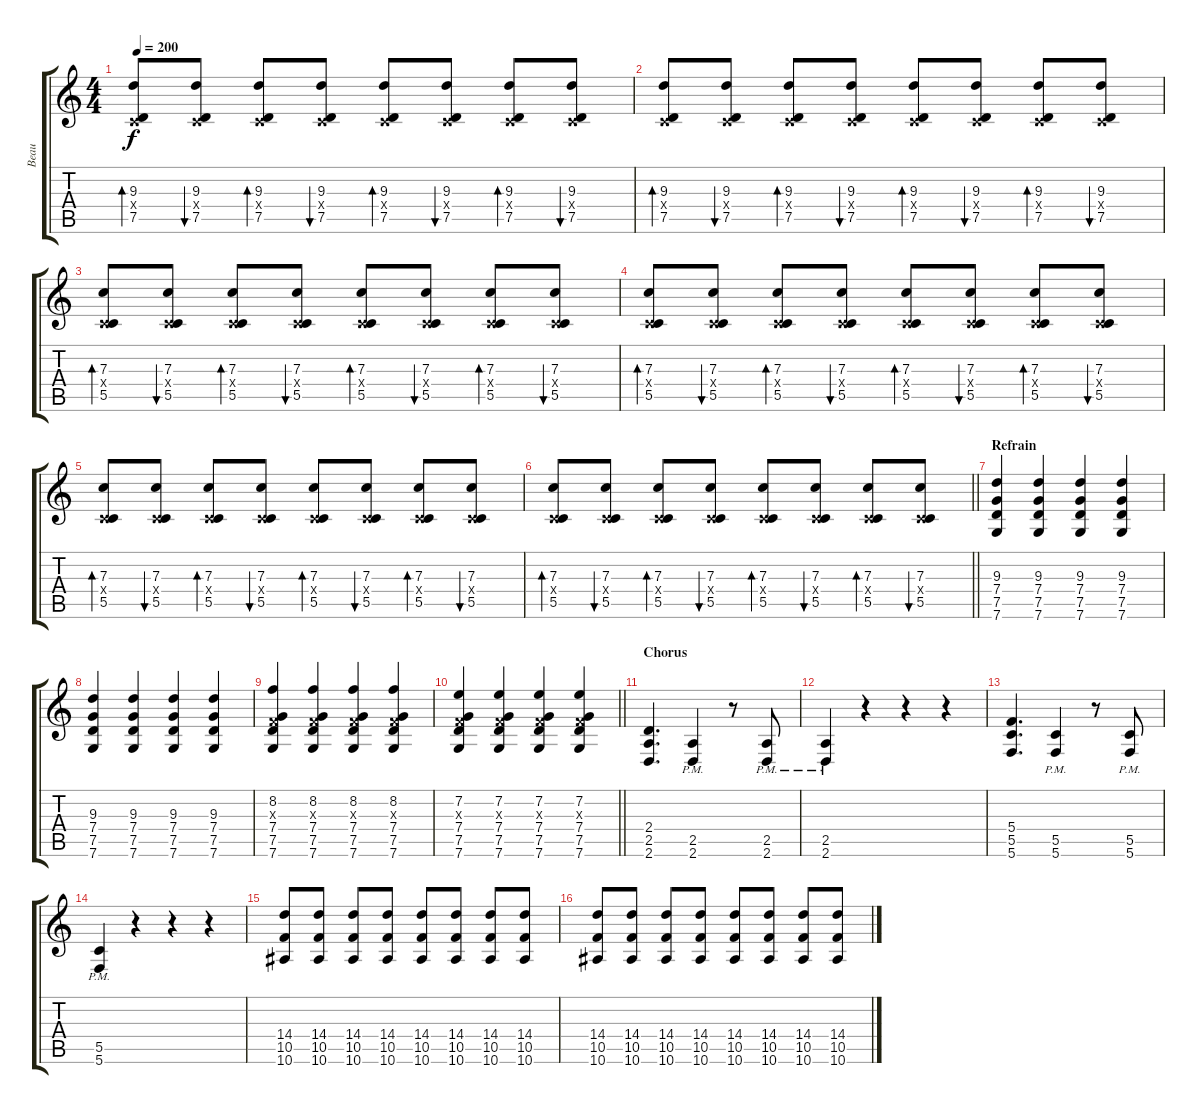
\track ("Beau" "Beau") {instrument distortionguitar}
\staff {score tabs}
\tuning (D4 A3 F3 C3 G2 C2) {hide}
\ts (4 4)
\tempo 200
\clef g2
\ks c
(9.3 0.4{x} 7.5).8{bd 60 dy f} (9.3 0.4{x} 7.5).8{bu 60} (9.3 0.4{x} 7.5).8{bd 60} (9.3 0.4{x} 7.5).8{bu 60} (9.3 0.4{x} 7.5).8{bd 60} (9.3 0.4{x} 7.5).8{bu 60} (9.3 0.4{x} 7.5).8{bd 60} (9.3 0.4{x} 7.5).8{bu 60} |
(9.3 0.4{x} 7.5).8{bd 60} (9.3 0.4{x} 7.5).8{bu 60} (9.3 0.4{x} 7.5).8{bd 60} (9.3 0.4{x} 7.5).8{bu 60} (9.3 0.4{x} 7.5).8{bd 60} (9.3 0.4{x} 7.5).8{bu 60} (9.3 0.4{x} 7.5).8{bd 60} (9.3 0.4{x} 7.5).8{bu 60} |
(7.3 0.4{x} 5.5).8{bd 60} (7.3 0.4{x} 5.5).8{bu 60} (7.3 0.4{x} 5.5).8{bd 60} (7.3 0.4{x} 5.5).8{bu 60} (7.3 0.4{x} 5.5).8{bd 60} (7.3 0.4{x} 5.5).8{bu 60} (7.3 0.4{x} 5.5).8{bd 60} (7.3 0.4{x} 5.5).8{bu 60} |
(7.3 0.4{x} 5.5).8{bd 60} (7.3 0.4{x} 5.5).8{bu 60} (7.3 0.4{x} 5.5).8{bd 60} (7.3 0.4{x} 5.5).8{bu 60} (7.3 0.4{x} 5.5).8{bd 60} (7.3 0.4{x} 5.5).8{bu 60} (7.3 0.4{x} 5.5).8{bd 60} (7.3 0.4{x} 5.5).8{bu 60} |
(7.3 0.4{x} 5.5).8{bd 60} (7.3 0.4{x} 5.5).8{bu 60} (7.3 0.4{x} 5.5).8{bd 60} (7.3 0.4{x} 5.5).8{bu 60} (7.3 0.4{x} 5.5).8{bd 60} (7.3 0.4{x} 5.5).8{bu 60} (7.3 0.4{x} 5.5).8{bd 60} (7.3 0.4{x} 5.5).8{bu 60} |
\barLineRight lightlight
(7.3 0.4{x} 5.5).8{bd 60} (7.3 0.4{x} 5.5).8{bu 60} (7.3 0.4{x} 5.5).8{bd 60} (7.3 0.4{x} 5.5).8{bu 60} (7.3 0.4{x} 5.5).8{bd 60} (7.3 0.4{x} 5.5).8{bu 60} (7.3 0.4{x} 5.5).8{bd 60} (7.3 0.4{x} 5.5).8{bu 60} |
\section ("" "Refrain")
(9.3 7.4 7.5 7.6).4 (9.3 7.4 7.5 7.6).4 (9.3 7.4 7.5 7.6).4 (9.3 7.4 7.5 7.6).4 |
(9.3 7.4 7.5 7.6).4 (9.3 7.4 7.5 7.6).4 (9.3 7.4 7.5 7.6).4 (9.3 7.4 7.5 7.6).4 |
(8.2 0.3{x} 7.4 7.5 7.6).4 (8.2 0.3{x} 7.4 7.5 7.6).4 (8.2 0.3{x} 7.4 7.5 7.6).4 (8.2 0.3{x} 7.4 7.5 7.6).4 |
\barLineRight lightlight
(7.2 0.3{x} 7.4 7.5 7.6).4 (7.2 0.3{x} 7.4 7.5 7.6).4 (7.2 0.3{x} 7.4 7.5 7.6).4 (7.2 0.3{x} 7.4 7.5 7.6).4 |
\section ("" "Chorus")
(2.4 2.5 2.6).4{d} (2.5 2.6{pm}).4 r.8 (2.5{pm} 2.6{pm}).8 |
(2.5{pm} 2.6{pm}).4 r.4 r.4 r.4 |
(5.4 5.5 5.6).4{d} (5.5 5.6{pm}).4 r.8 (5.5{pm} 5.6{pm}).8 |
(5.5{pm} 5.6{pm}).4 r.4 r.4 r.4 |
(14.4 10.5 10.6).8 (14.4 10.5 10.6).8 (14.4 10.5 10.6).8 (14.4 10.5 10.6).8 (14.4 10.5 10.6).8 (14.4 10.5 10.6).8 (14.4 10.5 10.6).8 (14.4 10.5 10.6).8 |
(14.4 10.5 10.6).8 (14.4 10.5 10.6).8 (14.4 10.5 10.6).8 (14.4 10.5 10.6).8 (14.4 10.5 10.6).8 (14.4 10.5 10.6).8 (14.4 10.5 10.6).8 (14.4 10.5 10.6).8
